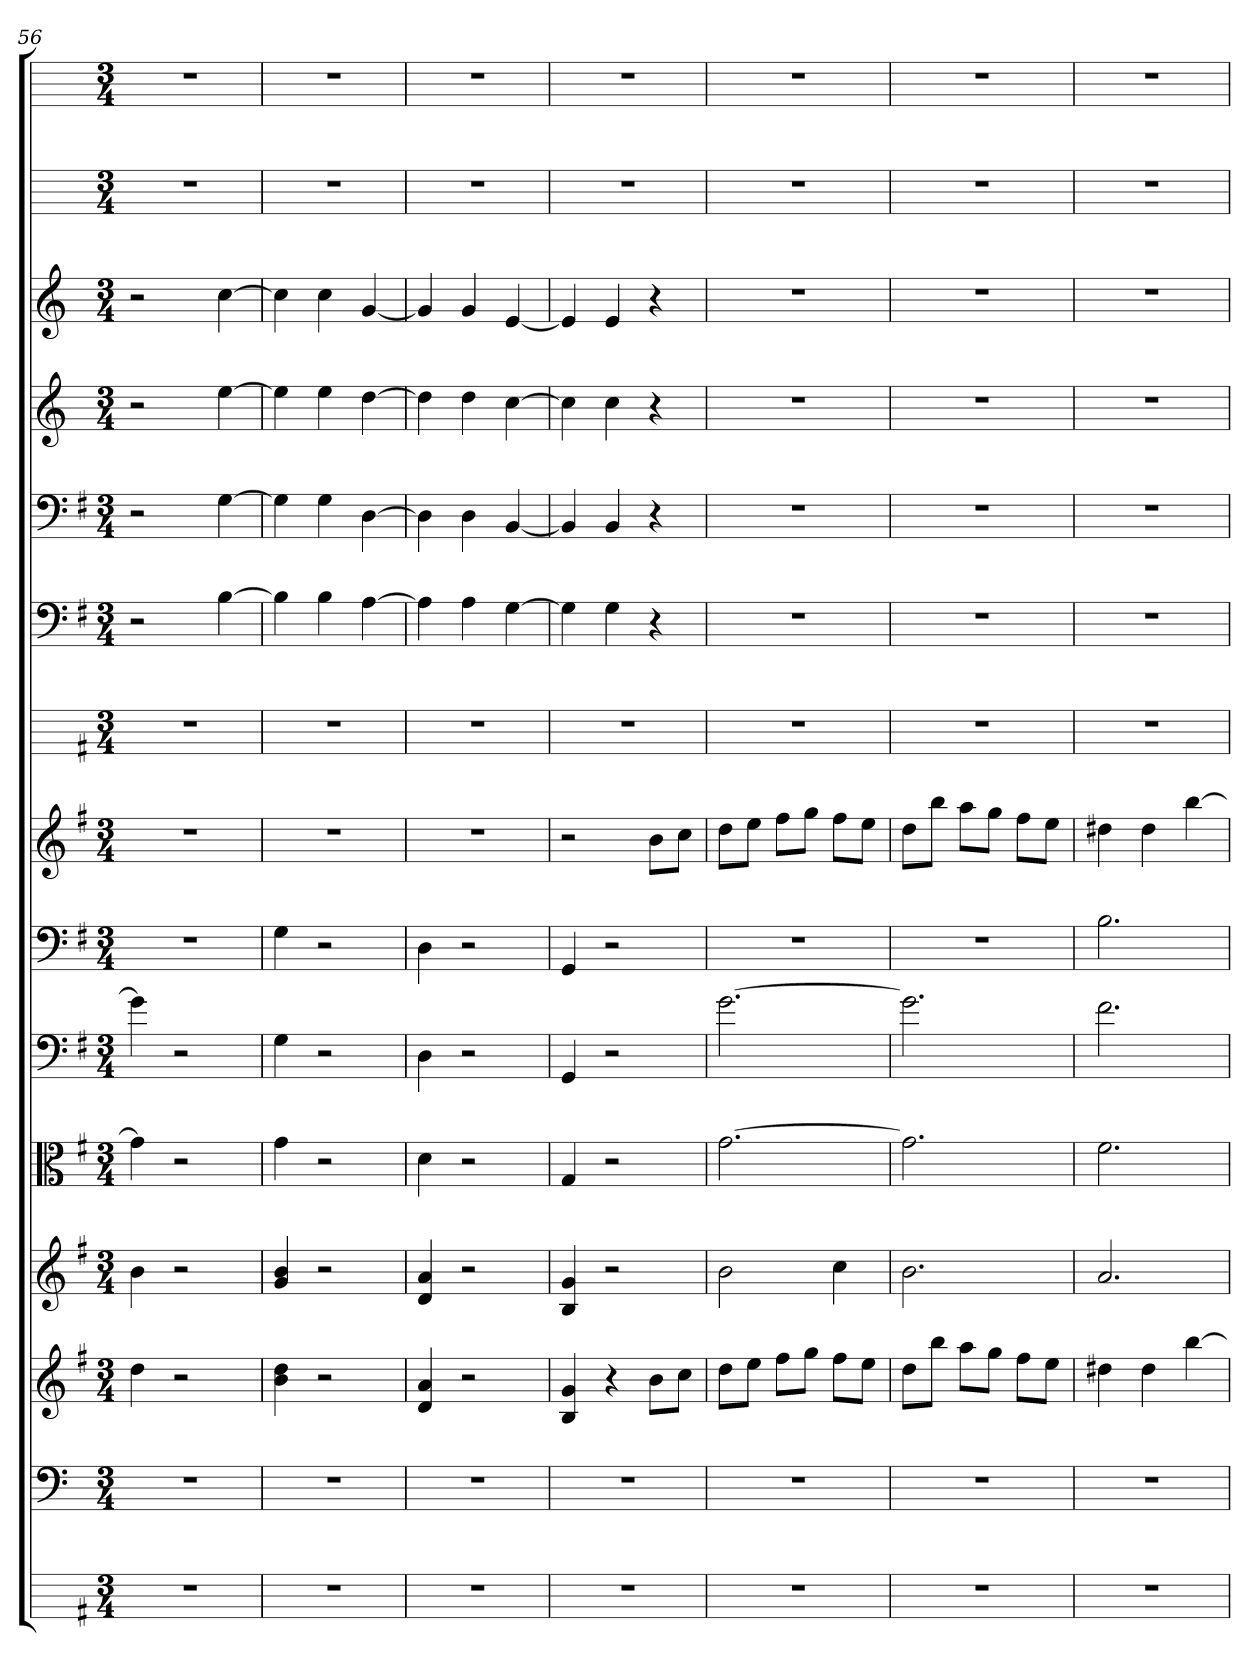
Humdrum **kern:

**kern	**kern	**kern	**kern	**kern	**kern	**kern	**kern	**kern	**kern	**kern	**kern	**kern	**kern	**kern
*part15	*part14	*part13	*part12	*part11	*part10	*part9	*part8	*part7	*part6	*part5	*part4	*part3	*part2	*part1
*staff15	*staff14	*staff13	*staff12	*staff11	*staff10	*staff9	*staff8	*staff7	*staff6	*staff5	*staff4	*staff3	*staff2	*staff1
*	*clefF4	*	*	*clefC3	*clefF4	*clefF4	*	*	*clefF4	*clefF4	*	*	*	*
*k[f#]	*k[]	*k[f#]	*k[f#]	*k[f#]	*k[f#]	*k[f#]	*k[f#]	*k[f#]	*k[f#]	*k[f#]	*k[]	*k[]	*k[]	*k[]
*M3/4	*M3/4	*M3/4	*M3/4	*M3/4	*M3/4	*M3/4	*M3/4	*M3/4	*M3/4	*M3/4	*M3/4	*M3/4	*M3/4	*M3/4
=56	=56	=56	=56	=56	=56	=56	=56	=56	=56	=56	=56	=56	=56	=56
2.r	2.r	4dd	4b	4g]	4g]	2.r	2.r	2.r	2r	2r	2r	2r	2.r	2.r
.	.	2r	2r	2r	2r	.	.	.	.	.	.	.	.	.
.	.	.	.	.	.	.	.	.	[4B	[4G	[4ee	[4cc	.	.
=57	=57	=57	=57	=57	=57	=57	=57	=57	=57	=57	=57	=57	=57	=57
2.r	2.r	4b 4dd	4g 4b	4g	4G	4G	2.r	2.r	4B]	4G]	4ee]	4cc]	2.r	2.r
.	.	2r	2r	2r	2r	2r	.	.	4B	4G	4ee	4cc	.	.
.	.	.	.	.	.	.	.	.	[4A	[4D	[4dd	[4g	.	.
=58	=58	=58	=58	=58	=58	=58	=58	=58	=58	=58	=58	=58	=58	=58
2.r	2.r	4d 4a	4d 4a	4d	4D	4D	2.r	2.r	4A]	4D]	4dd]	4g]	2.r	2.r
.	.	2r	2r	2r	2r	2r	.	.	4A	4D	4dd	4g	.	.
.	.	.	.	.	.	.	.	.	[4G	[4BB	[4cc	[4e	.	.
=59	=59	=59	=59	=59	=59	=59	=59	=59	=59	=59	=59	=59	=59	=59
2.r	2.r	4B 4g	4B 4g	4G	4GG	4GG	2r	2.r	4G]	4BB]	4cc]	4e]	2.r	2.r
.	.	4r	2r	2r	2r	2r	.	.	4G	4BB	4cc	4e	.	.
.	.	8bL	.	.	.	.	8bL	.	4r	4r	4r	4r	.	.
.	.	8ccJ	.	.	.	.	8ccJ	.	.	.	.	.	.	.
=60	=60	=60	=60	=60	=60	=60	=60	=60	=60	=60	=60	=60	=60	=60
2.r	2.r	8ddL	2b	[2.g	[2.g	2.r	8ddL	2.r	2.r	2.r	2.r	2.r	2.r	2.r
.	.	8eeJ	.	.	.	.	8eeJ	.	.	.	.	.	.	.
.	.	8ff#L	.	.	.	.	8ff#L	.	.	.	.	.	.	.
.	.	8ggJ	.	.	.	.	8ggJ	.	.	.	.	.	.	.
.	.	8ff#L	4cc	.	.	.	8ff#L	.	.	.	.	.	.	.
.	.	8eeJ	.	.	.	.	8eeJ	.	.	.	.	.	.	.
=61	=61	=61	=61	=61	=61	=61	=61	=61	=61	=61	=61	=61	=61	=61
2.r	2.r	8ddL	2.b	2.g]	2.g]	2.r	8ddL	2.r	2.r	2.r	2.r	2.r	2.r	2.r
.	.	8bbJ	.	.	.	.	8bbJ	.	.	.	.	.	.	.
.	.	8aaL	.	.	.	.	8aaL	.	.	.	.	.	.	.
.	.	8ggJ	.	.	.	.	8ggJ	.	.	.	.	.	.	.
.	.	8ff#L	.	.	.	.	8ff#L	.	.	.	.	.	.	.
.	.	8eeJ	.	.	.	.	8eeJ	.	.	.	.	.	.	.
=62	=62	=62	=62	=62	=62	=62	=62	=62	=62	=62	=62	=62	=62	=62
2.r	2.r	4dd#X	2.a	2.f#	2.f#	2.B	4dd#X	2.r	2.r	2.r	2.r	2.r	2.r	2.r
.	.	4dd#	.	.	.	.	4dd#	.	.	.	.	.	.	.
.	.	[4bb	.	.	.	.	[4bb	.	.	.	.	.	.	.
=	=	=	=	=	=	=	=	=	=	=	=	=	=	=
*-	*-	*-	*-	*-	*-	*-	*-	*-	*-	*-	*-	*-	*-	*-
